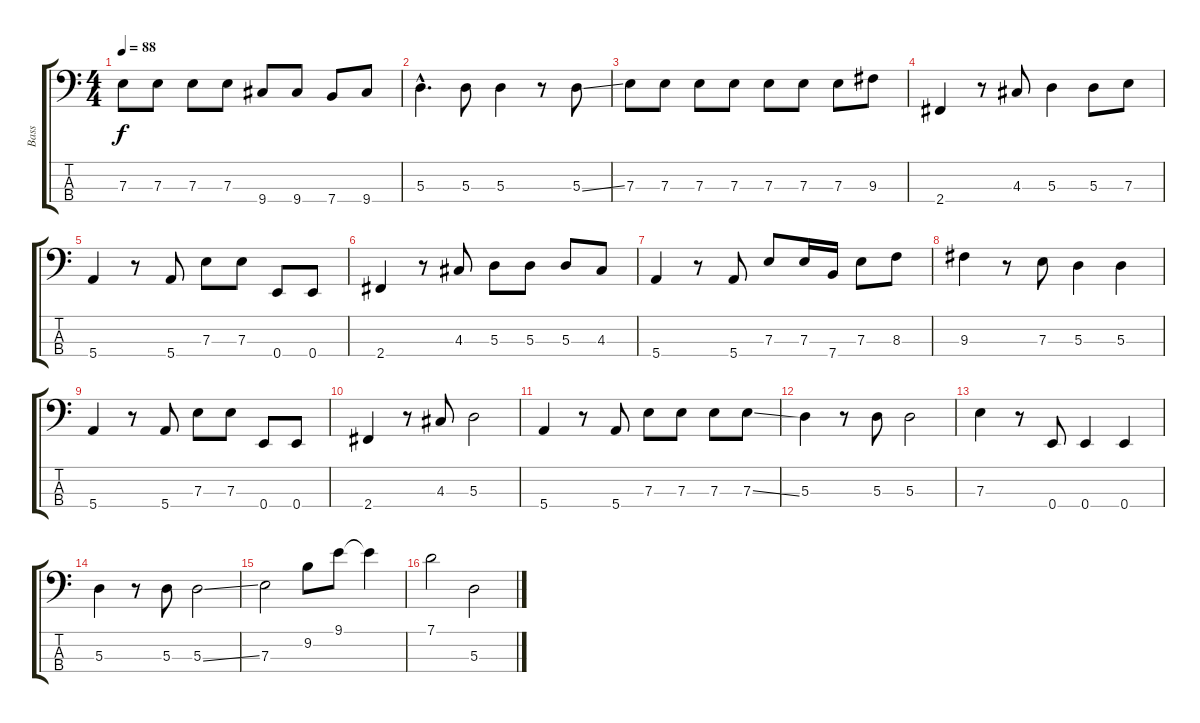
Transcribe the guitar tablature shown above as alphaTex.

\track ("Bass" "Bass") {instrument electricbassfinger}
\staff {score tabs}
\tuning (G2 D2 A1 E1) {hide}
\ts (4 4)
\tempo 88
\clef f4
\ks c
7.3.8{dy f} 7.3.8 7.3.8 7.3.8 9.4.8 9.4.8 7.4.8 9.4.8 |
5.3{hac}.4{d} 5.3.8 5.3.4 r.8 5.3{ss}.8 |
7.3.8 7.3.8 7.3.8 7.3.8 7.3.8 7.3.8 7.3.8 9.3.8 |
2.4.4 r.8 4.3.8 5.3.4 5.3.8 7.3.8 |
5.4.4 r.8 5.4.8 7.3.8 7.3.8 0.4.8 0.4.8 |
2.4.4 r.8 4.3.8 5.3.8 5.3.8 5.3.8 4.3.8 |
5.4.4 r.8 5.4.8 7.3.8 7.3.16 7.4.16 7.3.8 8.3.8 |
9.3.4 r.8 7.3.8 5.3.4 5.3.4 |
5.4.4 r.8 5.4.8 7.3.8 7.3.8 0.4.8 0.4.8 |
2.4.4 r.8 4.3.8 5.3.2 |
5.4.4 r.8 5.4.8 7.3.8 7.3.8 7.3.8 7.3{ss}.8 |
5.3.4 r.8 5.3.8 5.3.2 |
7.3.4 r.8 0.4.8 0.4.4 0.4.4 |
5.3.4 r.8 5.3.8 5.3{ss}.2 |
7.3.2 9.2.8 9.1.8 9.1{t}.4 |
7.1.2 5.3.2
